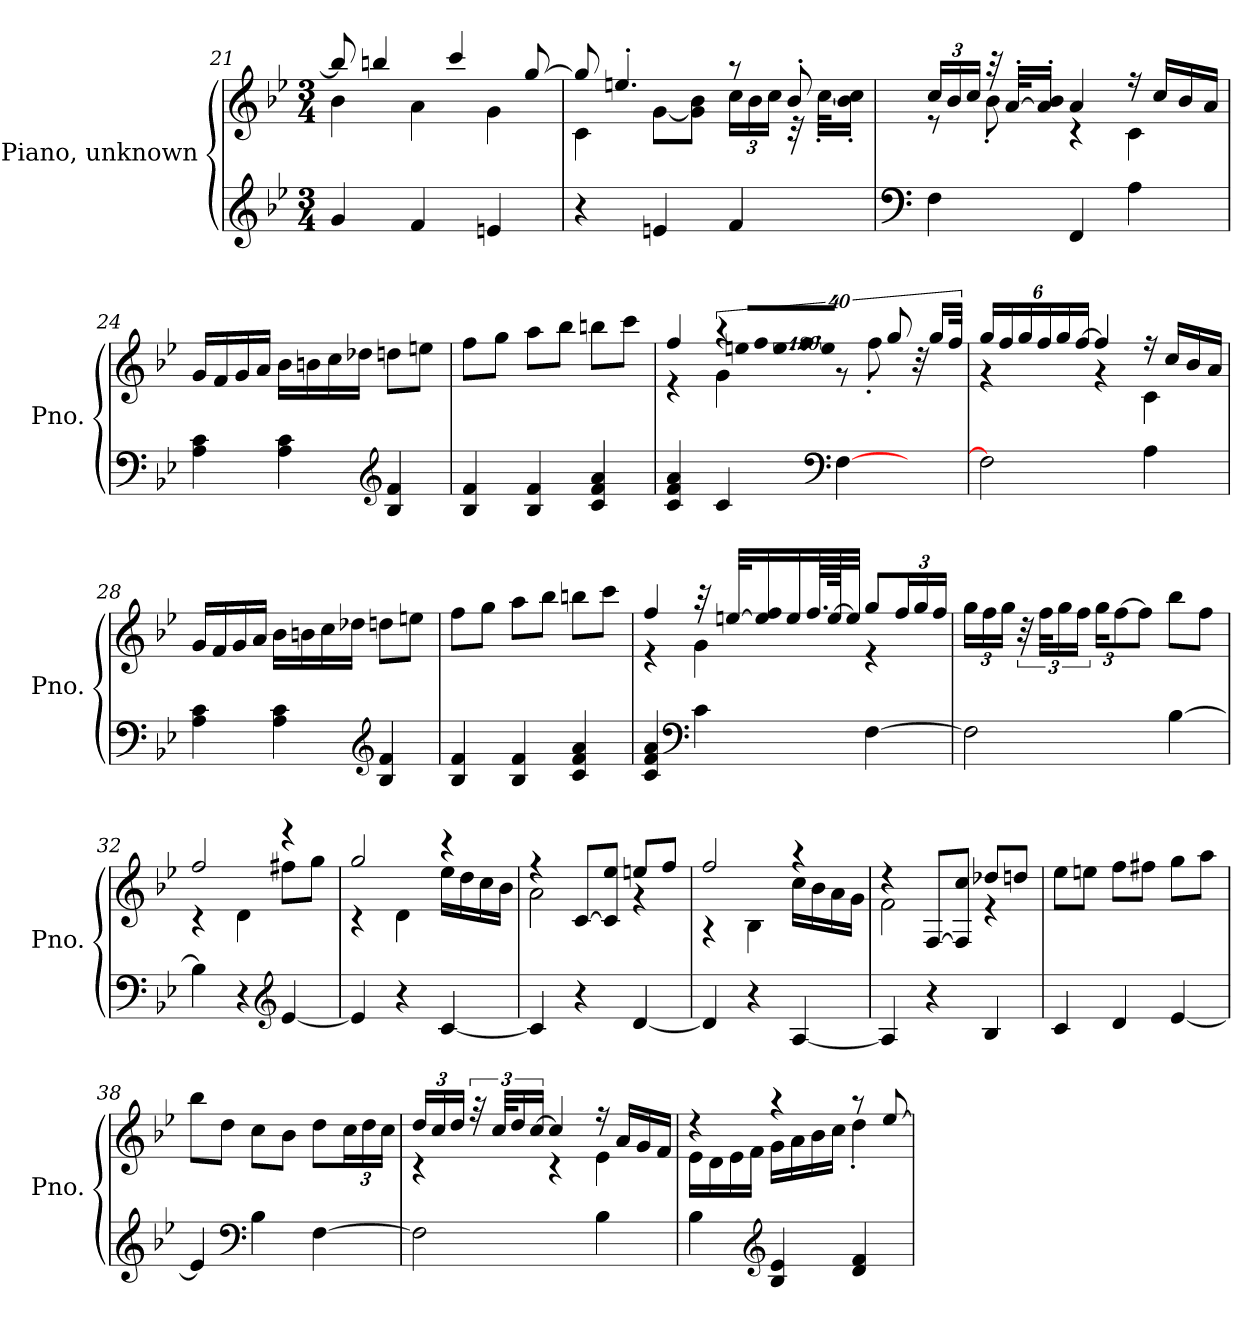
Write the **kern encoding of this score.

**kern	**kern
*part1	*part1
*staff2	*staff1
*I"Piano, unknown	*
*I'Pno.	*
*clefG2	*clefG2
*k[b-e-]	*k[b-e-]
*M3/4	*M3/4
=21	=21
*	*^
4g/	8bb-/]	4b-\
.	4bbn/	.
4f/	.	4a\
.	4ccc/	.
4en/	.	4g\
.	[8gg/	.
=22	=22	=22
4r	8gg/]	4c\
.	4.een'/	.
4en/	.	[8g\L
.	.	8g\] 8b-\J
*	*	*Xbrackettup
4f/	8r	24cc\LL
.	.	24b-\
.	.	24cc\JJ
.	8b-'/	32r
.	.	[32cc'\KLL
.	.	16b-\' 16cc\]'JJ
!!LO:LB:g=z	!!
=23	=23	=23
*clefF4	*	*
4F\	24cc/LL	8r
.	24b-/	.
.	24cc/JJ	.
.	32r	8b-'\
.	[32a'/KLL	.
.	16a/]' 16b-/'JJ	.
4FF/	4a/	4r
4A\	16r	4c\
.	16cc/LL	.
.	16b-/	.
.	16a/JJ	.
*	*v	*v
=24	=24
4A\ 4c\	16g/LL
.	16f/
.	16g/
.	16a/JJ
4A\ 4c\	16b-\LL
.	16bn\
.	16cc\
.	16dd-X\JJ
*clefG2	*
4B-/ 4f/	8ddn\L
.	8een\J
=25	=25
4B-/ 4f/	8ff\L
.	8gg\J
4B-/ 4f/	8aa\L
.	8bb-\J
4c/ 4f/ 4a/	8bbn\L
.	8ccc\J
!!LO:PB:g=z
=26	=26
*	*^
4c/ 4f/ 4a/	4ff/	4r
*	*brackettup	*
!	!LO:N:vis=32	!
4c/	640%23r	4g\
!	!LO:N:vis=32	!
.	640%23een/LLL	.
!	!LO:N:vis=32	!
.	640%23ff/	.
!	!LO:N:vis=32.	!
.	1920%103ee/	.
!	!LO:N:vis=32.	!
.	1920%103ff/	.
!	!LO:N:vis=32	!
.	640%23ee/JJJ	.
*clefF4	*	*
[4F\	.	8r
.	8gg/	.
.	.	8ff'\
.	32r	.
.	16gg/LL	.
.	32ff/JJk	.
960ryy	.	960ryy
=27	=27	=27
*	*Xbrackettup	*
2F\]	24gg/LL	4r
.	24ff/	.
.	24gg/	.
.	24ff/	.
.	24gg/	.
.	[24ff/JJ	.
.	4ff/]	4r
4A\	16r	4c\
.	16cc/LL	.
.	16b-/	.
.	16a/JJ	.
*	*v	*v
=28	=28
4A\ 4c\	16g/LL
.	16f/
.	16g/
.	16a/JJ
4A\ 4c\	16b-\LL
.	16bn\
.	16cc\
.	16dd-X\JJ
*clefG2	*
4B-/ 4f/	8ddn\L
.	8een\J
!!LO:LB:g=z
=29	=29
4B-/ 4f/	8ff\L
.	8gg\J
4B-/ 4f/	8aa\L
.	8bb-\J
4c/ 4f/ 4a/	8bbn\L
.	8ccc\J
=30	=30
*	*^
4c/ 4f/ 4a/	4ff/	4r
*clefF4	*	*
4c\	32r	4g\
.	[32een/KLL	.
.	16ee/] 16ff/	.
.	16ee/	.
.	64.ff/LL	.
.	[128ee/JK	.
.	32ee/JJJ]	.
[4F\	8gg/L	4r
.	24ff/L	.
.	24gg/	.
.	24ff/JJ	.
*	*v	*v
=31	=31
2F\]	24gg\LL
.	24ff\
.	24gg\JJ
*	*brackettup
.	48r
.	48ff\KLL
.	24gg\
.	24ff\JJ
*	*Xbrackettup
.	24gg\KL
.	[12ff\
.	8ff\J]
[4B-\	8bb-\L
.	8ff\J
=32	=32
*	*^
4B-\]	2ff/	4r
4r	.	4d\
*clefG2	*	*
[4e-/	4r	8ff#X\L
.	.	8gg\J
!!LO:LB:g=z	!!
=33	=33	=33
4e-/]	2gg/	4r
4r	.	4d\
[4c/	4r	16ee-\LL
.	.	16dd\
.	.	16cc\
.	.	16b-\JJ
=34	=34	=34
4c/]	4r	2a\
4r	[8c/L	.
.	8c/] 8ee-/J	.
[4d/	8een/L	4r
.	8ff/J	.
=35	=35	=35
4d/]	2ff/	4r
4r	.	4B-\
[4A/	4r	16cc\LL
.	.	16b-\
.	.	16a\
.	.	16g\JJ
=36	=36	=36
4A/]	4r	2f\
4r	[8F/L	.
.	8F/] 8cc/J	.
4B-/	8dd-X/L	4r
.	8ddn/J	.
*	*v	*v
=37	=37
4c/	8ee-\L
.	8een\J
4d/	8ff\L
.	8ff#X\J
[4e-/	8gg\L
.	8aa\J
!!LO:LB:g=z
=38	=38
4e-/]	8bb-\L
.	8dd\J
*clefF4	*
4B-\	8cc\L
.	8b-\J
[4F\	8dd\L
.	24cc\L
.	24dd\
.	24cc\JJ
=39	=39
*	*^
2F\]	24dd/LL	4r
.	24cc/	.
.	24dd/JJ	.
*	*brackettup	*
.	48r	.
.	48cc/KLL	.
.	24dd/	.
.	[24cc/JJ	.
.	4cc/]	4r
4B-\	16r	4e-\
.	16a/LL	.
.	16g/	.
.	16f/JJ	.
=40	=40	=40
4B-\	4r	16e-\LL
.	.	16d\
.	.	16e-\
.	.	16f\JJ
*clefG2	*	*
4B-/ 4e-/	4r	16g\LL
.	.	16a\
.	.	16b-\
.	.	16cc\JJ
4d/ 4f/	8r	4dd'\
.	[8ee-/	.
*	*v	*v
=	=
*-	*-
